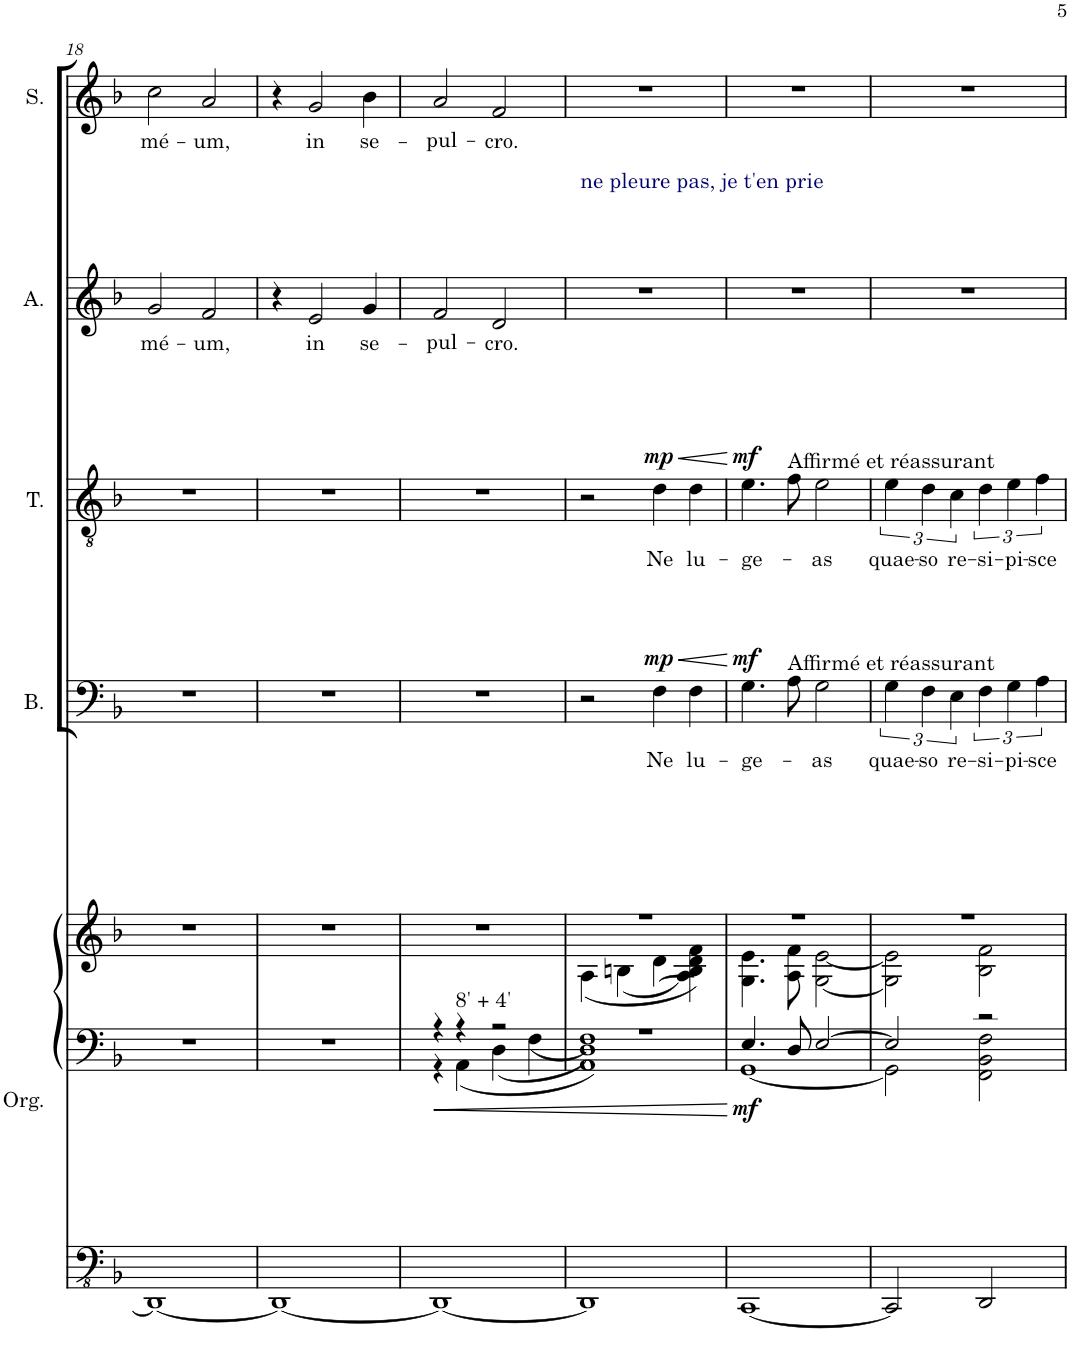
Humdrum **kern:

**kern	**kern	**kern	**dynam	**kern	**text	**dynam	**kern	**text	**dynam	**kern	**text	**kern	**text
*part5	*part5	*part5	*part5	*part4	*part4	*part4	*part3	*part3	*part3	*part2	*part2	*part1	*part1
*staff7	*staff6	*staff5	*staff5/6/7	*staff4	*staff4	*staff4	*staff3	*staff3	*staff3	*staff2	*staff2	*staff1	*staff1
*I"Orgue à tuyaux	*	*	*	*I"Basse	*	*	*I"Ténor	*	*	*I"Alto	*	*I"Soprano	*
*I'Org.	*	*	*	*I'B.	*	*	*I'T.	*	*	*I'A.	*	*I'S.	*
!!LO:PB:g=z
*clefFv4	*clefF4	*clefG2	*	*clefF4	*	*	*clefGv2	*	*	*clefG2	*	*clefG2	*
*k[b-]	*k[b-]	*k[b-]	*	*k[b-]	*	*	*k[b-]	*	*	*k[b-]	*	*k[b-]	*
*M4/4	*M4/4	*M4/4	*	*M4/4	*	*	*M4/4	*	*	*M4/4	*	*M4/4	*
=18	=18	=18	=18	=18	=18	=18	=18	=18	=18	=18	=18	=18	=18
!	!	!	!	!	!	!	!	!	!	!	!LO:LY:b	!	!LO:LY:b
1DDD_	1r	1r	.	1r	.	.	1r	.	.	2g/	mé-	2cc\	mé-
!	!	!	!	!	!	!	!	!	!	!	!LO:LY:b	!	!LO:LY:b
.	.	.	.	.	.	.	.	.	.	2f/	-um,	2a/	-um,
=19	=19	=19	=19	=19	=19	=19	=19	=19	=19	=19	=19	=19	=19
1DDD_	1r	1r	.	1r	.	.	1r	.	.	4r	.	4r	.
!	!	!	!	!	!	!	!	!	!	!	!LO:LY:b	!	!LO:LY:b
.	.	.	.	.	.	.	.	.	.	2e/	in	2g/	in
!	!	!	!	!	!	!	!	!	!	!	!LO:LY:b	!	!LO:LY:b
.	.	.	.	.	.	.	.	.	.	4g/	se-	4b-\	se-
=20	=20	=20	=20	=20	=20	=20	=20	=20	=20	=20	=20	=20	=20
*	*^	*	*	*	*	*	*	*	*	*	*	*	*
!	!	!	!	!	!	!	!	!	!	!	!	!LO:LY:b	!	!LO:LY:b
1DDD_	4r	4r	1r	.	1r	.	.	1r	.	.	2f/	-pul-	2a/	-pul-
!	!LO:TX:a:t=8' + 4'	!	!	!	!	!	!	!	!	!	!	!	!	!
.	4r	4AA\	.	.	.	.	.	.	.	.	.	.	.	.
!	!	!	!	!	!	!	!	!	!	!	!	!LO:LY:b	!	!LO:LY:b
.	2r	4D\	.	.	.	.	.	.	.	.	2d/	-cro.	2f/	-cro.
.	.	4F\	.	.	.	.	.	.	.	.	.	.	.	.
=21	=21	=21	=21	=21	=21	=21	=21	=21	=21	=21	=21	=21	=21	=21
*	*	*	*^	*	*	*	*	*	*	*	*	*	*	*
!	!	!	!	!	!	!	!	!	!	!	!	!	!	!LO:TX:b:color=#00007F:t=ne pleure pas, je t'en prie	!
1DDD]	1r	1AA 1D 1F	1r	(4A\	.	2r	.	.	2r	.	.	1r	.	1r	.
.	.	.	.	(4Bn\)	.	.	.	.	.	.	.	.	.	.	.
!	!	!	!	!	!	!	!LO:LY:b	!LO:HP:b	!	!LO:LY:b	!LO:HP:b	!	!	!	!
!	!	!	!	!	!	!	!	!LO:DY:n=1:a	!	!	!LO:DY:n=1:a	!	!	!	!
.	.	.	.	(4d\)	.	4F\	Ne	< mp	4d\	Ne	< mp	.	.	.	.
!	!	!	!	!	!	!	!LO:LY:b	!	!	!LO:LY:b	!	!	!	!	!
.	.	.	.	4A\ 4B\ 4d\ 4f\)	.	4F\	lu-	.	4d\	lu-	.	.	.	.	.
*	*v	*v	*	*	*	*	*	*	*	*	*	*	*	*	*
*	*	*v	*v	*	*	*	*	*	*	*	*	*	*	*
.	.	.	.	.	.	[	.	.	[	.	.	.	.
=22	=22	=22	=22	=22	=22	=22	=22	=22	=22	=22	=22	=22	=22
*	*^	*^	*	*	*	*	*	*	*	*	*	*	*
!	!	!	!	!	!LO:DY:b=2	!	!LO:LY:b	!LO:DY:a	!	!LO:LY:b	!LO:DY:a	!	!	!	!
[1CCC	4.E/	[1GG	1r	4.G\ 4.e\	mf	4.G\	-ge-	mf	4.e\	-ge-	mf	1r	.	1r	.
!	!	!	!	!	!	!	!	!	!LO:TX:a:t=Affirmé et réassurant	!	!	!	!	!	!
!	!	!	!	!	!	!LO:TX:a:t=Affirmé et réassurant	!	!	!	!	!	!	!	!	!
.	8D/	.	.	8A\ 8f\	.	8A\	.	.	8f\	.	.	.	.	.	.
!	!	!	!	!	!	!	!LO:LY:b	!	!	!LO:LY:b	!	!	!	!	!
.	[2E/	.	.	[2G\ [2e\	.	2G\	-as	.	2e\	-as	.	.	.	.	.
=23	=23	=23	=23	=23	=23	=23	=23	=23	=23	=23	=23	=23	=23	=23	=23
!	!	!	!	!	!	!	!LO:LY:b	!	!	!LO:LY:b	!	!	!	!	!
2CCC/]	2E/]	2GG\]	1r	2G\] 2e\]	.	6G\	quae-	.	6e\	quae-	.	1r	.	1r	.
!	!	!	!	!	!	!	!LO:LY:b	!	!	!LO:LY:b	!	!	!	!	!
.	.	.	.	.	.	6F\	-so	.	6d\	-so	.	.	.	.	.
!	!	!	!	!	!	!	!LO:LY:b	!	!	!LO:LY:b	!	!	!	!	!
.	.	.	.	.	.	6E\	re-	.	6c\	re-	.	.	.	.	.
!	!	!	!	!	!	!	!LO:LY:b	!	!	!LO:LY:b	!	!	!	!	!
2DDD/	2r	2FF\ 2BB-\ 2F\	.	2B-\ 2f\	.	6F\	-si-	.	6d\	-si-	.	.	.	.	.
!	!	!	!	!	!	!	!LO:LY:b	!	!	!LO:LY:b	!	!	!	!	!
.	.	.	.	.	.	6G\	-pi-	.	6e\	-pi-	.	.	.	.	.
!	!	!	!	!	!	!	!LO:LY:b	!	!	!LO:LY:b	!	!	!	!	!
.	.	.	.	.	.	6A\	-sce	.	6f\	-sce	.	.	.	.	.
*	*v	*v	*	*	*	*	*	*	*	*	*	*	*	*	*
*	*	*v	*v	*	*	*	*	*	*	*	*	*	*	*
=	=	=	=	=	=	=	=	=	=	=	=	=	=
*-	*-	*-	*-	*-	*-	*-	*-	*-	*-	*-	*-	*-	*-
